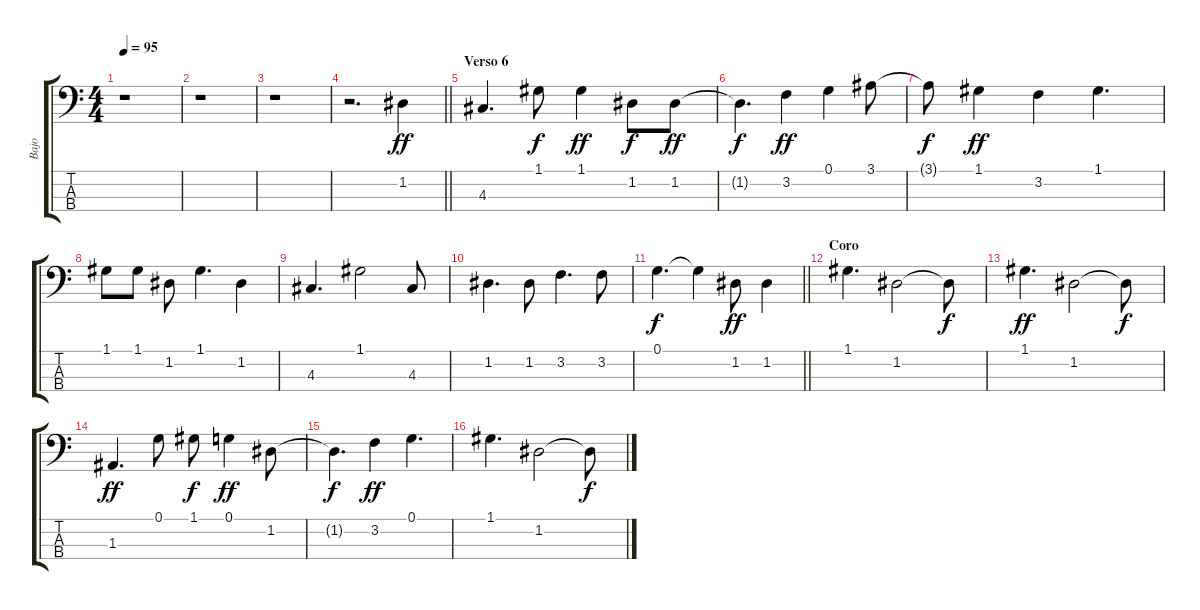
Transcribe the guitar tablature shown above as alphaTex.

\track ("Bajo" "Bajo") {instrument electricbassfinger}
\staff {score tabs}
\tuning (G2 D2 A1 E1) {hide}
\ts (4 4)
\tempo 95
\clef f4
\ks c
r.1{dy ff} |
r.1 |
r.1 |
\barLineRight lightlight
r.2{d} 1.2.4 |
\section ("" "Verso 6")
4.3.4{d} 1.1.8{dy f} 1.1.4{dy ff} 1.2.8{dy f} 1.2.8{dy ff} |
1.2{t}.4{d dy f} 3.2.4{dy ff} 0.1.4 3.1.8 |
3.1{t}.8{dy f} 1.1.4{dy ff} 3.2.4 1.1.4{d} |
1.1.8 1.1.8 1.2.8 1.1.4{d} 1.2.4 |
4.3.4{d} 1.1.2 4.3.8 |
1.2.4{d} 1.2.8 3.2.4{d} 3.2.8 |
\barLineRight lightlight
0.1.4{d dy f} 0.1{t}.4 1.2.8{dy ff} 1.2.4 |
\section ("" "Coro")
1.1.4{d} 1.2.2 1.2{t}.8{dy f} |
1.1.4{d dy ff} 1.2.2 1.2{t}.8{dy f} |
1.3.4{d dy ff} 0.1.8 1.1.8{dy f} 0.1.4{dy ff} 1.2.8 |
1.2{t}.4{d dy f} 3.2.4{dy ff} 0.1.4{d} |
1.1.4{d} 1.2.2 1.2{t}.8{dy f}
